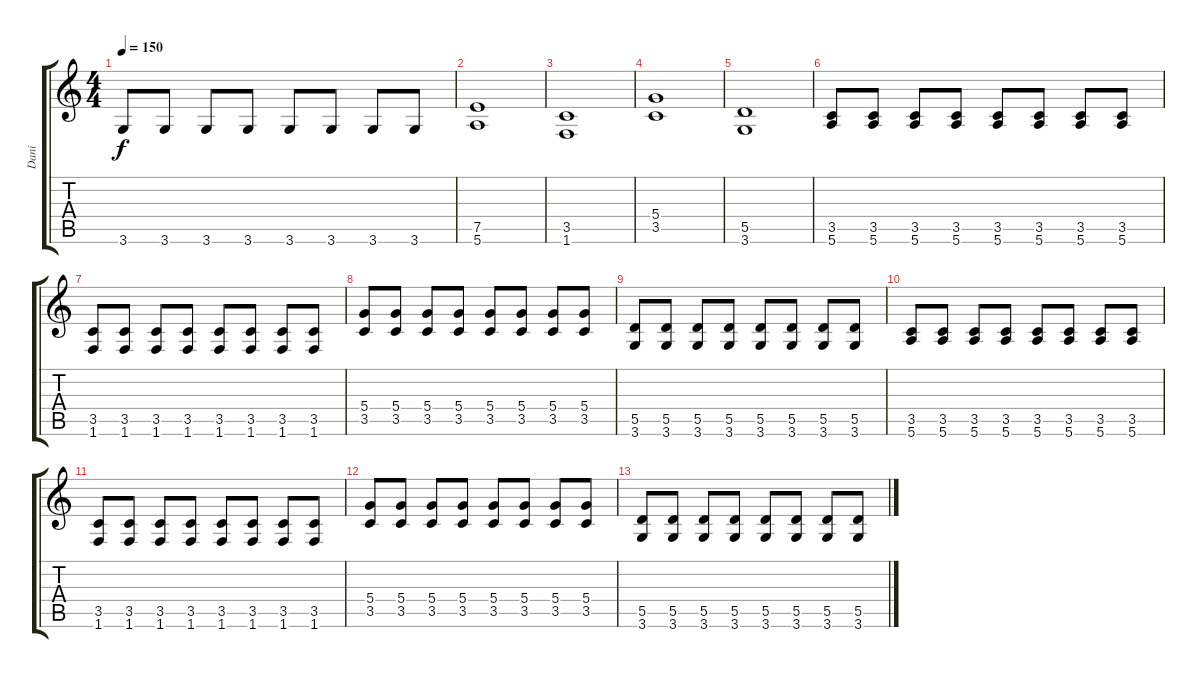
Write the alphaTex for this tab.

\track ("Dani" "Dani") {instrument acousticguitarnylon}
\staff {score tabs}
\tuning (E4 B3 G3 D3 A2 E2) {hide}
\ts (4 4)
\tempo 150
\clef g2
\ks c
3.6.8{dy f} 3.6.8 3.6.8 3.6.8 3.6.8 3.6.8 3.6.8 3.6.8 |
(7.5 5.6).1{volume 16 instrument distortionguitar} |
(3.5 1.6).1{volume 16 instrument distortionguitar} |
(5.4 3.5).1{volume 16 instrument distortionguitar} |
(5.5 3.6).1{volume 16 instrument distortionguitar} |
(3.5 5.6).8{volume 16 instrument distortionguitar} (3.5 5.6).8 (3.5 5.6).8 (3.5 5.6).8 (3.5 5.6).8 (3.5 5.6).8 (3.5 5.6).8 (3.5 5.6).8 |
(3.5 1.6).8 (3.5 1.6).8 (3.5 1.6).8 (3.5 1.6).8 (3.5 1.6).8 (3.5 1.6).8 (3.5 1.6).8 (3.5 1.6).8 |
(5.4 3.5).8 (5.4 3.5).8 (5.4 3.5).8 (5.4 3.5).8 (5.4 3.5).8 (5.4 3.5).8 (5.4 3.5).8 (5.4 3.5).8 |
(5.5 3.6).8{volume 16 instrument distortionguitar} (5.5 3.6).8 (5.5 3.6).8 (5.5 3.6).8 (5.5 3.6).8 (5.5 3.6).8 (5.5 3.6).8 (5.5 3.6).8 |
(3.5 5.6).8{volume 16 instrument distortionguitar} (3.5 5.6).8 (3.5 5.6).8 (3.5 5.6).8 (3.5 5.6).8 (3.5 5.6).8 (3.5 5.6).8 (3.5 5.6).8 |
(3.5 1.6).8 (3.5 1.6).8 (3.5 1.6).8 (3.5 1.6).8 (3.5 1.6).8 (3.5 1.6).8 (3.5 1.6).8 (3.5 1.6).8 |
(5.4 3.5).8 (5.4 3.5).8 (5.4 3.5).8 (5.4 3.5).8 (5.4 3.5).8 (5.4 3.5).8 (5.4 3.5).8 (5.4 3.5).8 |
(5.5 3.6).8{volume 16 instrument distortionguitar} (5.5 3.6).8 (5.5 3.6).8 (5.5 3.6).8 (5.5 3.6).8 (5.5 3.6).8 (5.5 3.6).8 (5.5 3.6).8
